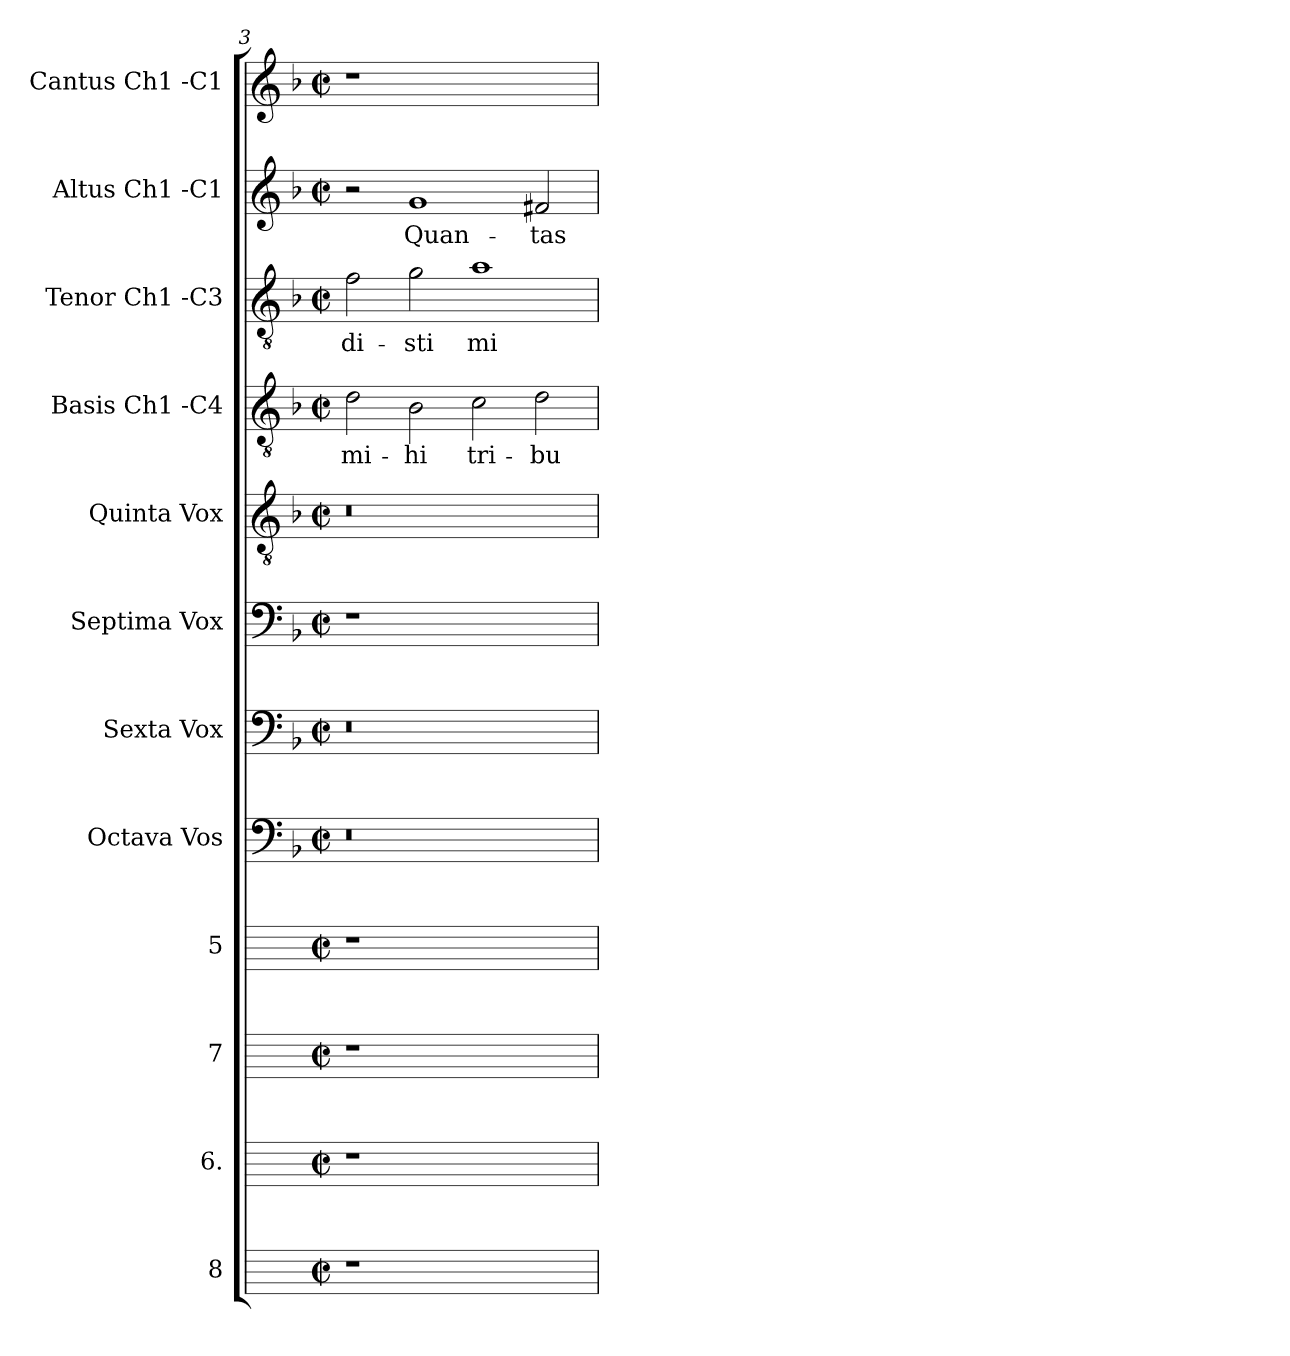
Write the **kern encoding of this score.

**kern	**kern	**kern	**kern	**kern	**kern	**kern	**kern	**kern	**text	**kern	**text	**kern	**text	**kern
*part12	*part11	*part10	*part9	*part8	*part7	*part6	*part5	*part4	*part4	*part3	*part3	*part2	*part2	*part1
*staff12	*staff11	*staff10	*staff9	*staff8	*staff7	*staff6	*staff5	*staff4	*staff4	*staff3	*staff3	*staff2	*staff2	*staff1
*I"8	*I"6.	*I"7	*I"5	*I"Octava  Vos	*I"Sexta  Vox	*I"Septima  Vox	*I"Quinta  Vox	*I"Basis  Ch1 -C4	*	*I"Tenor  Ch1 -C3	*	*I"Altus  Ch1 -C1	*	*I"Cantus  Ch1 -C1
*	*	*	*	*	*	*	*	*I'B	*	*I'T	*	*I'A	*	*I'C
*	*	*	*	*clefF4	*clefF4	*clefF4	*clefGv2	*clefGv2	*	*clefGv2	*	*clefG2	*	*clefG2
*k[]	*k[]	*k[]	*k[]	*k[b-]	*k[b-]	*k[b-]	*k[b-]	*k[b-]	*	*k[b-]	*	*k[b-]	*	*k[b-]
*C:	*C:	*C:	*C:	*F:	*F:	*F:	*F:	*F:	*	*F:	*	*F:	*	*F:
*M2/2	*M2/2	*M2/2	*M2/2	*M2/2	*M2/2	*M2/2	*M2/2	*M2/2	*	*M2/2	*	*M2/2	*	*M2/2
*met(c|)	*met(c|)	*met(c|)	*met(c|)	*met(c|)	*met(c|)	*met(c|)	*met(c|)	*met(c|)	*	*met(c|)	*	*met(c|)	*	*met(c|)
=3	=3	=3	=3	=3	=3	=3	=3	=3	=3	=3	=3	=3	=3	=3
!	!	!	!	!	!	!	!	!	!LO:LY:b:cj	!	!LO:LY:b:cj	!	!	!
1r	1r	1r	1r	0r	0r	1r	0r	2d\	mi-	2f\	-di-	2r	.	1r
!	!	!	!	!	!	!	!	!	!LO:LY:b:cj	!	!LO:LY:b:cj	!	!LO:LY:b:cj	!
.	.	.	.	.	.	.	.	2B-\	-hi	2g\	-sti	1g	Quan-	.
!	!	!	!	!	!	!	!	!	!LO:LY:b:cj	!	!LO:LY:b:cj	!	!	!
1ryy	1ryy	1ryy	1ryy	.	.	1ryy	.	2c\	tri-	1a	mi-	.	.	1ryy
!	!	!	!	!	!	!	!	!	!LO:LY:b:cj	!	!	!	!LO:LY:b:cj	!
.	.	.	.	.	.	.	.	2d\	-bu-	.	.	2f#X/	-tas	.
=	=	=	=	=	=	=	=	=	=	=	=	=	=	=
*-	*-	*-	*-	*-	*-	*-	*-	*-	*-	*-	*-	*-	*-	*-
